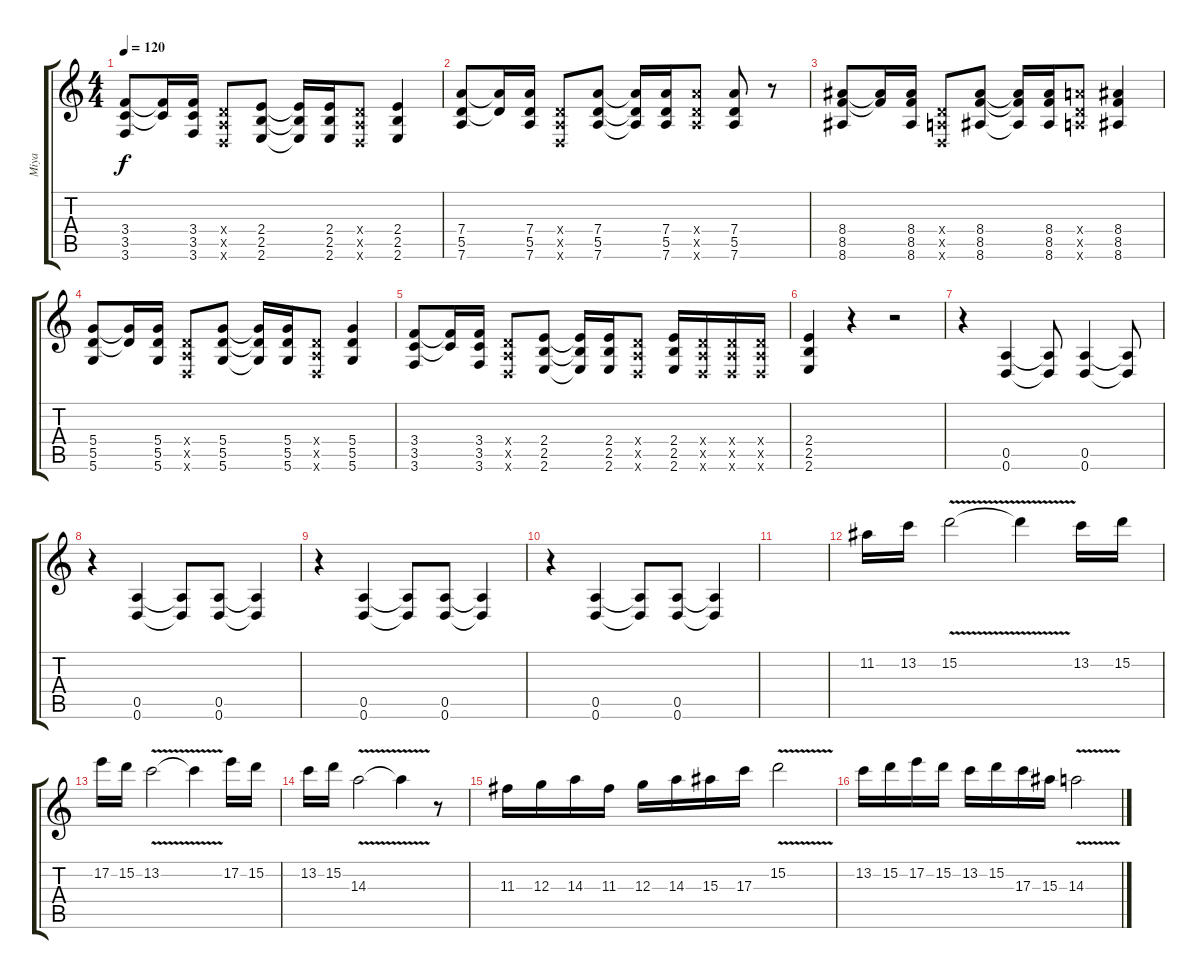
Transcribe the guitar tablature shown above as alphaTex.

\track ("Miya" "Miya") {instrument electricguitarjazz}
\staff {score tabs}
\tuning (E4 B3 G3 D3 A2 D2) {hide}
\ts (4 4)
\tempo 120
\clef g2
\ks c
(3.4 3.5 3.6).8{dy f} (3.4{t} 3.5{t}).16 (3.4 3.5 3.6).16 (0.4{x} 0.5{x} 0.6{x}).8 (2.4 2.5 2.6).8 (2.4{t} 2.5{t} 2.6{t}).16 (2.4 2.5 2.6).16 (0.4{x} 0.5{x} 0.6{x}).8 (2.4 2.5 2.6).4 |
(7.4 5.5 7.6).8 (7.4{t} 5.5{t}).16 (7.4 5.5 7.6).16 (0.4{x} 0.5{x} 0.6{x}).8 (7.4 5.5 7.6).8 (7.4{t} 5.5{t} 7.6{t}).16 (7.4 5.5 7.6).16 (7.4{x} 5.5{x} 7.6{x}).8 (7.4 5.5 7.6).8 r.8 |
(8.4 8.5 8.6).8 (8.4{t} 8.5{t}).16 (8.4 8.5 8.6).16 (0.4{x} 0.5{x} 0.6{x}).8 (8.4 8.5 8.6).8 (8.4{t} 8.5{t} 8.6{t}).16 (8.4 8.5 8.6).16 (7.4{x} 5.5{x} 7.6{x}).8 (8.4 8.5 8.6).4 |
(5.4 5.5 5.6).8 (5.4{t} 5.5{t}).16 (5.4 5.5 5.6).16 (0.4{x} 0.5{x} 0.6{x}).8 (5.4 5.5 5.6).8 (5.4{t} 5.5{t} 5.6{t}).16 (5.4 5.5 5.6).16 (0.4{x} 0.5{x} 0.6{x}).8 (5.4 5.5 5.6).4 |
(3.4 3.5 3.6).8 (3.4{t} 3.5{t}).16 (3.4 3.5 3.6).16 (0.4{x} 0.5{x} 0.6{x}).8 (2.4 2.5 2.6).8 (2.4{t} 2.5{t} 2.6{t}).16 (2.4 2.5 2.6).16 (0.4{x} 0.5{x} 0.6{x}).8 (2.4 2.5 2.6).16 (0.4{x} 0.5{x} 0.6{x}).16 (0.4{x} 0.5{x} 0.6{x}).16 (0.4{x} 0.5{x} 0.6{x}).16 |
(2.4 2.5 2.6).4 r.4 r.2 |
r.4 (0.5 0.6).4 (0.5{t} 0.6{t}).8 (0.5 0.6).4 (0.5{t} 0.6{t}).8 |
r.4 (0.5 0.6).4 (0.5{t} 0.6{t}).8 (0.5 0.6).8 (0.5{t} 0.6{t}).4 |
r.4 (0.5 0.6).4 (0.5{t} 0.6{t}).8 (0.5 0.6).8 (0.5{t} 0.6{t}).4 |
r.4 (0.5 0.6).4 (0.5{t} 0.6{t}).8 (0.5 0.6).8 (0.5{t} 0.6{t}).4 |
|
11.2.16{volume 16 balance 8 instrument overdrivenguitar} 13.2.16 15.2{v}.2 15.2{t}.4 13.2.16 15.2.16 |
17.2.16 15.2.16 13.2{v}.2 13.2{t}.4 17.2.16 15.2.16 |
13.2.16 15.2.16 14.3{v}.2 14.3{t}.4 r.8 |
11.3.16 12.3.16 14.3.16 11.3.16 12.3.16 14.3.16 15.3.16 17.3.16 15.2{v}.2 |
13.2.16 15.2.16 17.2.16 15.2.16 13.2.16 15.2.16 17.3.16 15.3.16 14.3{v}.2
